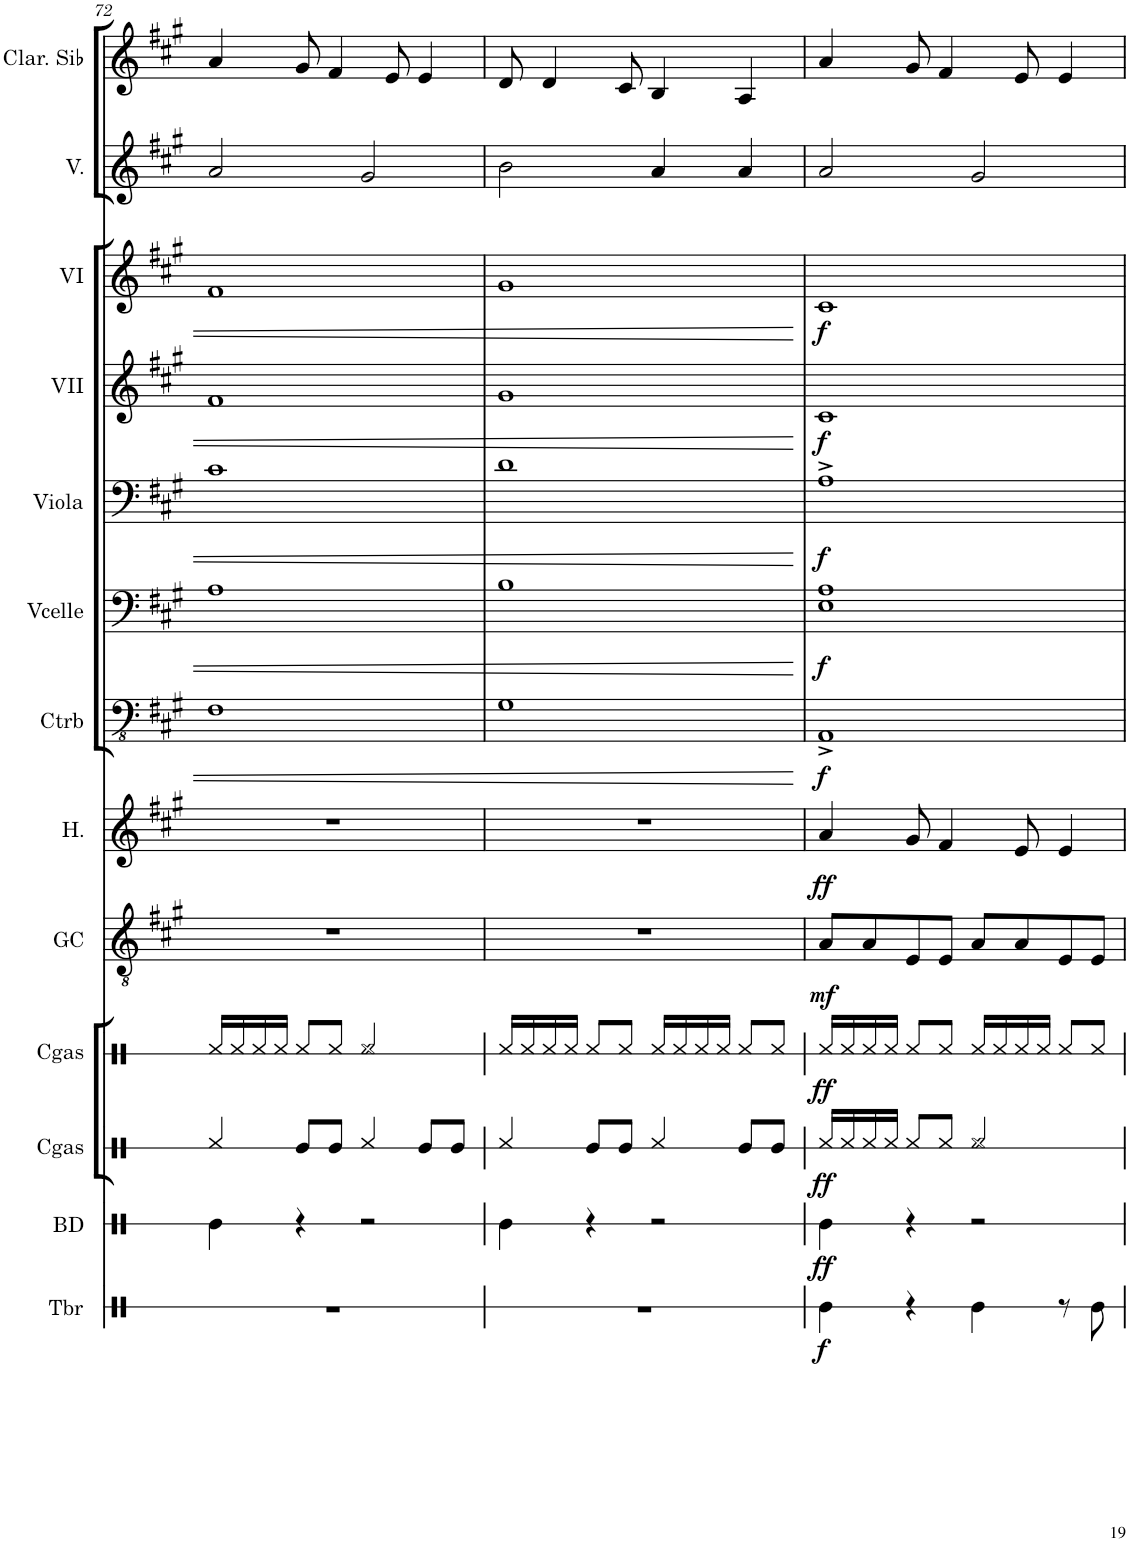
**kern	**dynam	**kern	**dynam	**kern	**dynam	**kern	**dynam	**kern	**dynam	**kern	**dynam	**kern	**dynam	**kern	**kern
*part9	*part9	*part8	*part8	*part7	*part7	*part6	*part6	*part5	*part5	*part4	*part4	*part3	*part3	*part2	*part1
*staff9	*staff9	*staff8	*staff8	*staff7	*staff7	*staff6	*staff6	*staff5	*staff5	*staff4	*staff4	*staff3	*staff3	*staff2	*staff1
*I"Classical Guitar	*	*I"Harp	*	*I"Contrabass	*	*I"Violoncello	*	*I"Viola	*	*I"Violin II	*	*I"Violin I	*	*I"Vox	*I"Clarinette en Sib
*	*	*I'H.	*	*I'Ctrb	*	*	*	*I'Viola	*	*I'VII	*	*I'VI	*	*I'V.	*I'Clar. Sib
!!LO:PB:g=z
*clefGv2	*	*clefG2	*	*clefFv4	*	*clefF4	*	*clefF4	*	*clefG2	*	*clefG2	*	*clefG2	*clefG2
*	*	*	*	*ITrd7c12	*	*	*	*	*	*	*	*	*	*	*ITrd1c2
*k[f#c#g#]	*	*k[f#c#g#]	*	*k[f#c#g#]	*	*k[f#c#g#]	*	*k[f#c#g#]	*	*k[f#c#g#]	*	*k[f#c#g#]	*	*k[f#c#g#]	*k[f#c#g#]
*M4/4	*	*M4/4	*	*M4/4	*	*M4/4	*	*M4/4	*	*M4/4	*	*M4/4	*	*M4/4	*M4/4
=72	=72	=72	=72	=72	=72	=72	=72	=72	=72	=72	=72	=72	=72	=72	=72
1r	.	1r	.	1FF#	.	1A	.	1c#	.	1f#	.	1f#	.	2a/	4a/
.	.	.	.	.	.	.	.	.	.	.	.	.	.	.	8g#/
.	.	.	.	.	.	.	.	.	.	.	.	.	.	.	4f#/
.	.	.	.	.	.	.	.	.	.	.	.	.	.	2g#/	.
.	.	.	.	.	.	.	.	.	.	.	.	.	.	.	8e/
.	.	.	.	.	.	.	.	.	.	.	.	.	.	.	4e/
=73	=73	=73	=73	=73	=73	=73	=73	=73	=73	=73	=73	=73	=73	=73	=73
1r	.	1r	.	1GG#	.	1B	.	1d	.	1g#	.	1g#	.	2b\	8d/
.	.	.	.	.	.	.	.	.	.	.	.	.	.	.	4d/
.	.	.	.	.	.	.	.	.	.	.	.	.	.	.	8c#/
.	.	.	.	.	.	.	.	.	.	.	.	.	.	4a/	4B/
.	.	.	.	.	.	.	.	.	.	.	.	.	.	4a/	4A/
=74	=74	=74	=74	=74	=74	=74	=74	=74	=74	=74	=74	=74	=74	=74	=74
!	!LO:DY:b	!	!LO:DY:b	!	!LO:DY:b	!	!LO:DY:b	!	!LO:DY:b	!	!LO:DY:b	!	!LO:DY:b	!	!
8A/L	mf	4a/	ff	1AAA^	f	1E 1A	f	1A^	f	1c#	f	1c#	f	2a/	4a/
8A/	.	.	.	.	.	.	.	.	.	.	.	.	.	.	.
8E/	.	8g#/	.	.	.	.	.	.	.	.	.	.	.	.	8g#/
8E/J	.	4f#/	.	.	.	.	.	.	.	.	.	.	.	.	4f#/
8A/L	.	.	.	.	.	.	.	.	.	.	.	.	.	2g#/	.
8A/	.	8e/	.	.	.	.	.	.	.	.	.	.	.	.	8e/
8E/	.	4e/	.	.	.	.	.	.	.	.	.	.	.	.	4e/
8E/J	.	.	.	.	.	.	.	.	.	.	.	.	.	.	.
=	=	=	=	=	=	=	=	=	=	=	=	=	=	=	=
*-	*-	*-	*-	*-	*-	*-	*-	*-	*-	*-	*-	*-	*-	*-	*-
